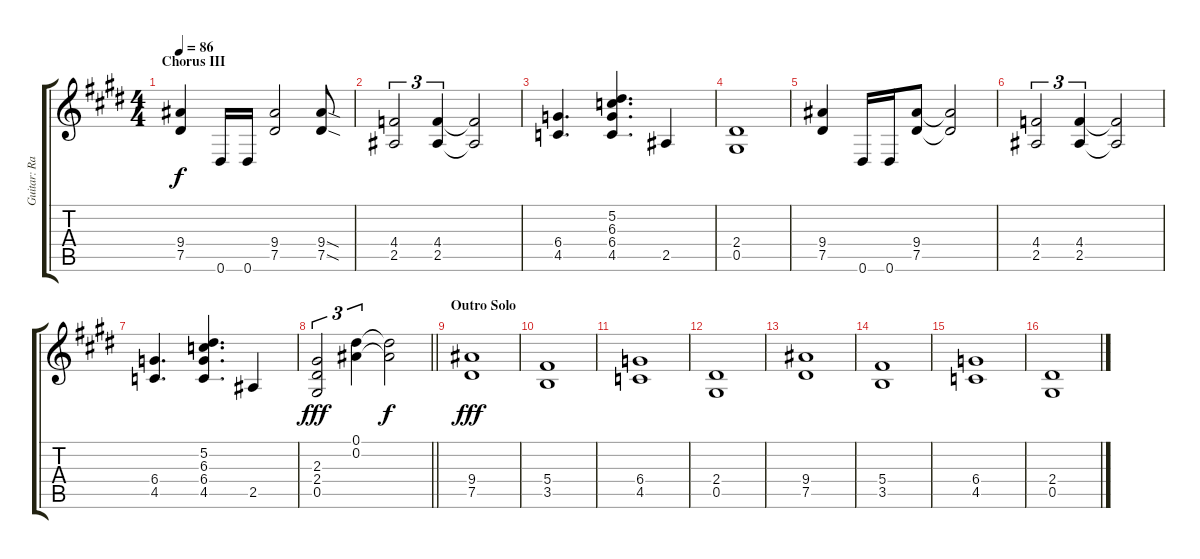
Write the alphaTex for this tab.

\track ("Guitar: Randy" "Guitar: Ra") {instrument acousticguitarsteel}
\staff {score tabs}
\tuning (Eb4 Bb3 Gb3 Db3 Ab2 Eb2) {hide}
\ts (4 4)
\section ("" "Chorus III")
\tempo 86
\clef g2
\ks c#minor
(9.4 7.5).4{dy f volume 13 instrument distortionguitar} 0.6.16 0.6.16 (9.4 7.5).2 (9.4{sod} 7.5{sod}).8 |
(4.4 2.5).2{tu (3 2)} (4.4 2.5).4{tu (3 2)} (4.4{t} 2.5{t}).2 |
(6.4 4.5).4{d} (5.2 6.3 6.4 4.5).4{d} 2.5.4 |
(2.4 0.5).1 |
(9.4 7.5).4 0.6.16 0.6.16 (9.4 7.5).8 (9.4{t} 7.5{t}).2 |
(4.4 2.5).2{tu (3 2)} (4.4 2.5).4{tu (3 2)} (4.4{t} 2.5{t}).2 |
(6.4 4.5).4{d} (5.2 6.3 6.4 4.5).4{d} 2.5.4 |
\barLineRight lightlight
(2.3 2.4 0.5).2{tu (3 2) dy fff} (0.1 0.2).4{tu (3 2)} (0.1{t} 0.2{t}).2{dy f} |
\section ("" "Outro Solo")
(9.4 7.5).1{dy fff} |
(5.4 3.5).1 |
(6.4 4.5).1 |
(2.4 0.5).1 |
(9.4 7.5).1 |
(5.4 3.5).1 |
(6.4 4.5).1 |
(2.4 0.5).1
